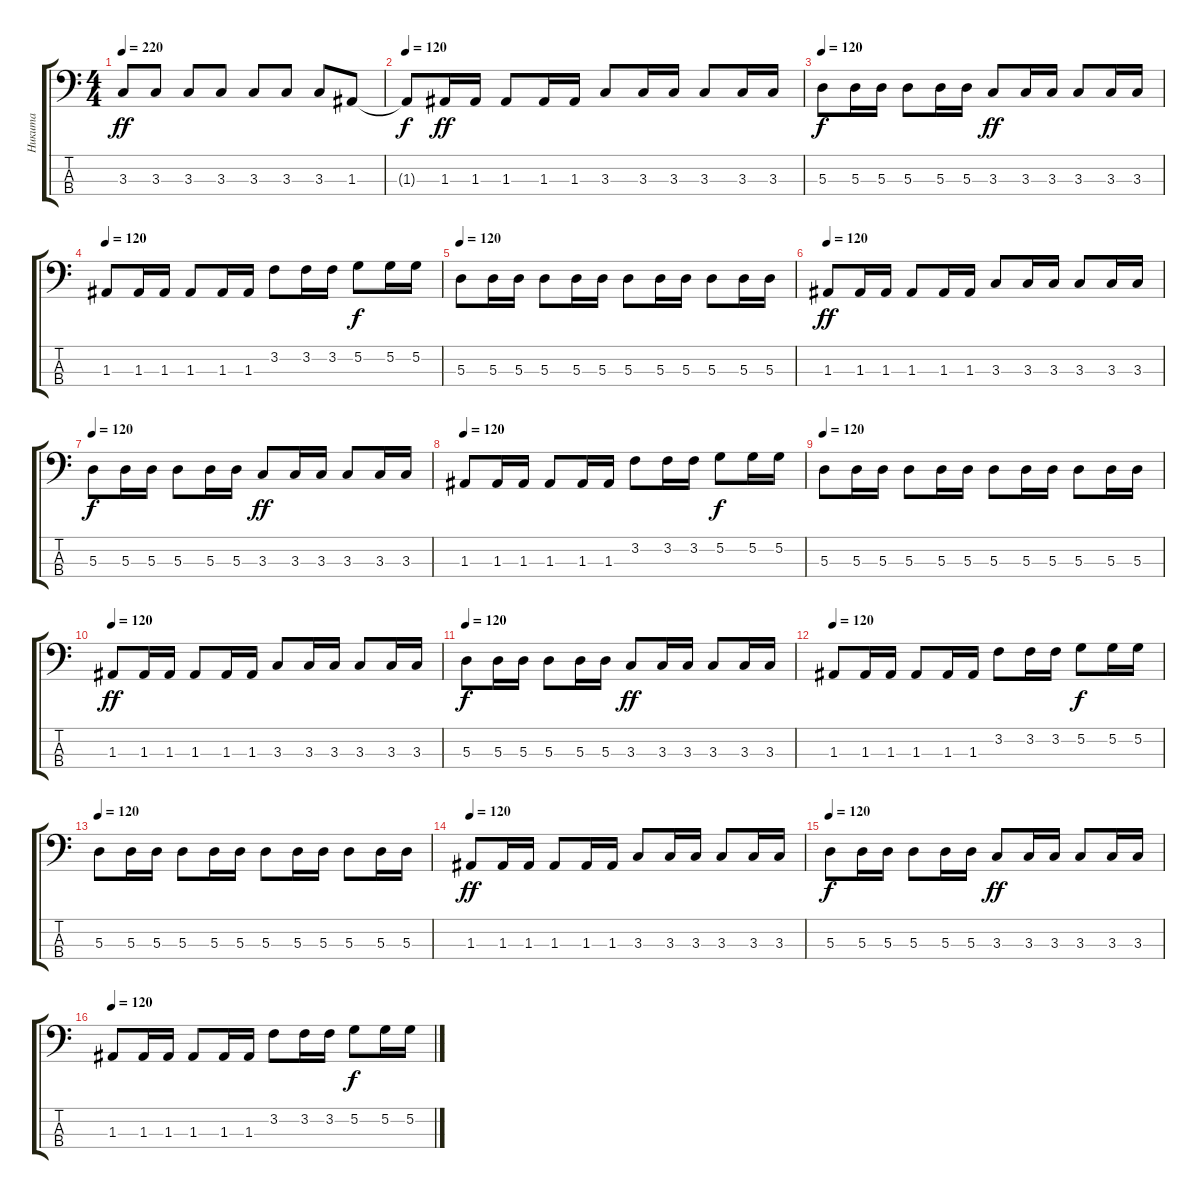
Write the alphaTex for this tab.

\track ("Никита" "Никита") {instrument electricbassfinger}
\staff {score tabs}
\tuning (G2 D2 A1 E1) {hide}
\ts (4 4)
\tempo 220
\clef f4
\ks c
3.3.8{dy ff} 3.3.8 3.3.8 3.3.8 3.3.8 3.3.8 3.3.8 1.3.8 |
\tempo 120
1.3{t}.8{dy f} 1.3.16{dy ff} 1.3.16 1.3.8 1.3.16 1.3.16 3.3.8 3.3.16 3.3.16 3.3.8 3.3.16 3.3.16 |
\tempo 120
5.3.8{dy f} 5.3.16 5.3.16 5.3.8 5.3.16 5.3.16 3.3.8{dy ff} 3.3.16 3.3.16 3.3.8 3.3.16 3.3.16 |
\tempo 120
1.3.8 1.3.16 1.3.16 1.3.8 1.3.16 1.3.16 3.2.8 3.2.16 3.2.16 5.2.8{dy f} 5.2.16 5.2.16 |
\tempo 120
5.3.8 5.3.16 5.3.16 5.3.8 5.3.16 5.3.16 5.3.8 5.3.16 5.3.16 5.3.8 5.3.16 5.3.16 |
\tempo 120
1.3.8{dy ff} 1.3.16 1.3.16 1.3.8 1.3.16 1.3.16 3.3.8 3.3.16 3.3.16 3.3.8 3.3.16 3.3.16 |
\tempo 120
5.3.8{dy f} 5.3.16 5.3.16 5.3.8 5.3.16 5.3.16 3.3.8{dy ff} 3.3.16 3.3.16 3.3.8 3.3.16 3.3.16 |
\tempo 120
1.3.8 1.3.16 1.3.16 1.3.8 1.3.16 1.3.16 3.2.8 3.2.16 3.2.16 5.2.8{dy f} 5.2.16 5.2.16 |
\tempo 120
5.3.8 5.3.16 5.3.16 5.3.8 5.3.16 5.3.16 5.3.8 5.3.16 5.3.16 5.3.8 5.3.16 5.3.16 |
\tempo 120
1.3.8{dy ff} 1.3.16 1.3.16 1.3.8 1.3.16 1.3.16 3.3.8 3.3.16 3.3.16 3.3.8 3.3.16 3.3.16 |
\tempo 120
5.3.8{dy f} 5.3.16 5.3.16 5.3.8 5.3.16 5.3.16 3.3.8{dy ff} 3.3.16 3.3.16 3.3.8 3.3.16 3.3.16 |
\tempo 120
1.3.8 1.3.16 1.3.16 1.3.8 1.3.16 1.3.16 3.2.8 3.2.16 3.2.16 5.2.8{dy f} 5.2.16 5.2.16 |
\tempo 120
5.3.8 5.3.16 5.3.16 5.3.8 5.3.16 5.3.16 5.3.8 5.3.16 5.3.16 5.3.8 5.3.16 5.3.16 |
\tempo 120
1.3.8{dy ff} 1.3.16 1.3.16 1.3.8 1.3.16 1.3.16 3.3.8 3.3.16 3.3.16 3.3.8 3.3.16 3.3.16 |
\tempo 120
5.3.8{dy f} 5.3.16 5.3.16 5.3.8 5.3.16 5.3.16 3.3.8{dy ff} 3.3.16 3.3.16 3.3.8 3.3.16 3.3.16 |
\tempo 120
1.3.8 1.3.16 1.3.16 1.3.8 1.3.16 1.3.16 3.2.8 3.2.16 3.2.16 5.2.8{dy f} 5.2.16 5.2.16
